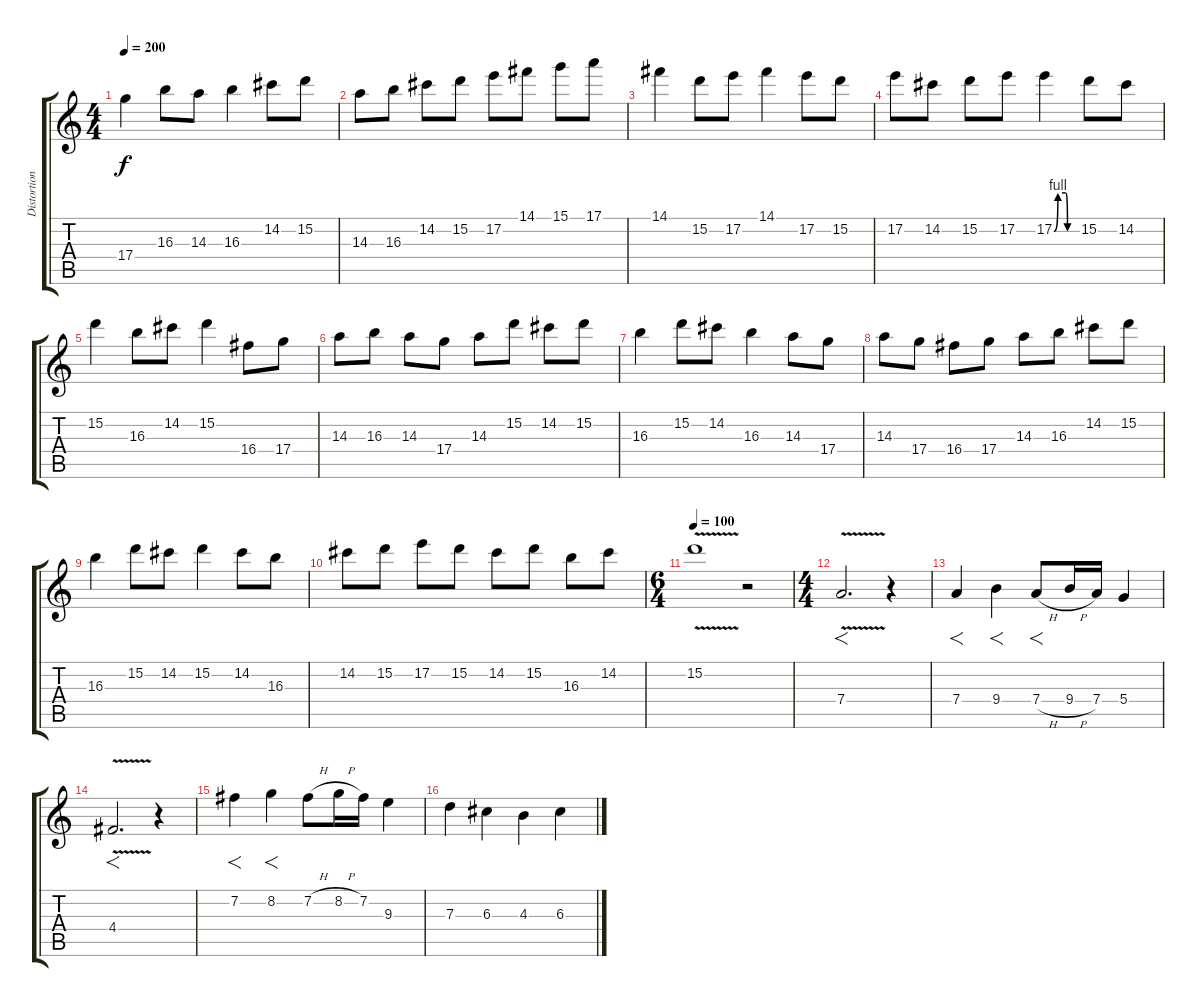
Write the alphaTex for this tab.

\track ("Distortion guitar" "Distortion") {instrument distortionguitar}
\staff {score tabs}
\tuning (E4 B3 G3 D3 A2 E2) {hide}
\ts (4 4)
\tempo 200
\clef g2
\ks c
17.4.4{dy f} 16.3.8 14.3.8 16.3.4 14.2.8 15.2.8 |
14.3.8 16.3.8 14.2.8 15.2.8 17.2.8 14.1.8 15.1.8 17.1.8 |
14.1.4 15.2.8 17.2.8 14.1.4 17.2.8 15.2.8 |
17.2.8 14.2.8 15.2.8 17.2.8 17.2{be (custom 0 0 10 4 30 4 35 0 60 0)}.4 15.2.8 14.2.8 |
15.2.4 16.3.8 14.2.8 15.2.4 16.4.8 17.4.8 |
14.3.8 16.3.8 14.3.8 17.4.8 14.3.8 15.2.8 14.2.8 15.2.8 |
16.3.4 15.2.8 14.2.8 16.3.4 14.3.8 17.4.8 |
14.3.8 17.4.8 16.4.8 17.4.8 14.3.8 16.3.8 14.2.8 15.2.8 |
16.3.4 15.2.8 14.2.8 15.2.4 14.2.8 16.3.8 |
14.2.8 15.2.8 17.2.8 15.2.8 14.2.8 15.2.8 16.3.8 14.2.8 |
\ts (6 4)
\tempo 100
15.2{v}.1 r.2 |
\ts (4 4)
7.4{v}.2{f d} r.4 |
7.4.4{f} 9.4.4{f} 7.4{h}.8{f} 9.4{h}.16 7.4.16 5.4.4 |
4.4{v}.2{f d} r.4 |
7.2.4{f} 8.2.4{f} 7.2{h}.8 8.2{h}.16 7.2.16 9.3.4 |
7.3.4 6.3.4 4.3.4 6.3.4
